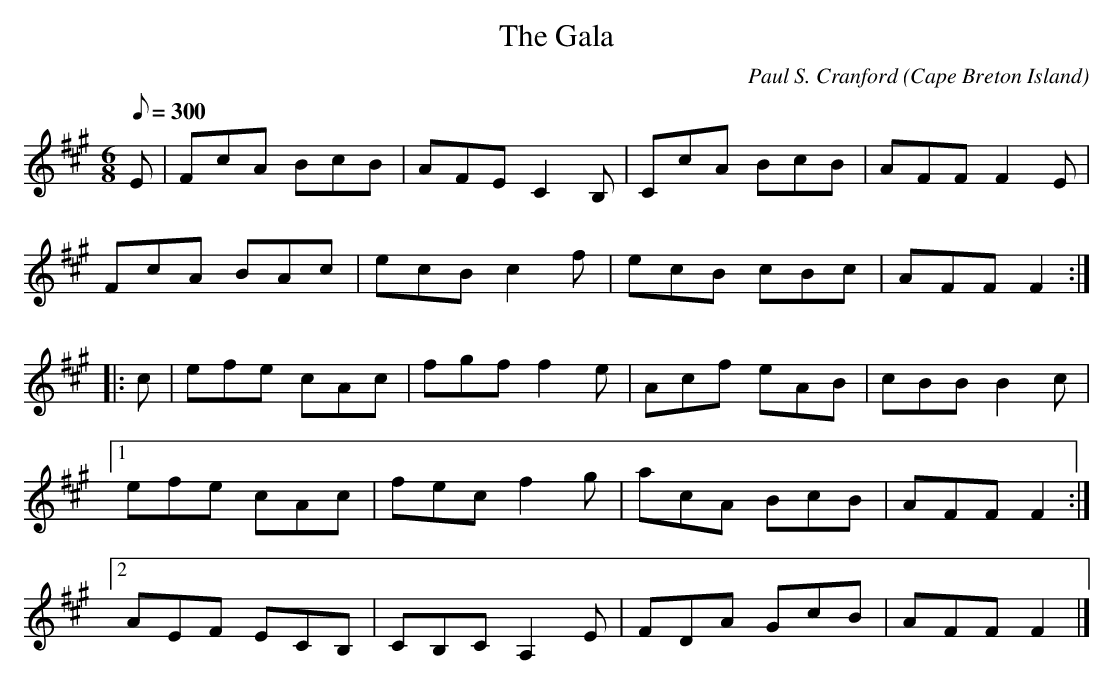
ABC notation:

X:1
T:The Gala
C:Paul S. Cranford
O:Cape Breton Island
L:1/8
Q:300
M:6/8
K:F#min
E|FcA BcB|AFE C2 B,|CcA BcB|AFF F2 E|
FcA BAc|ecB c2 f|ecB cBc|AFF F2:|
|:c|efe cAc|fgf f2 e|Acf eAB|cBB B2 c|
[1efe cAc|fec f2 g|acA BcB|AFF F2:|
[2AEF ECB,|CB,C A,2 E|FDA GcB|AFF F2|]
